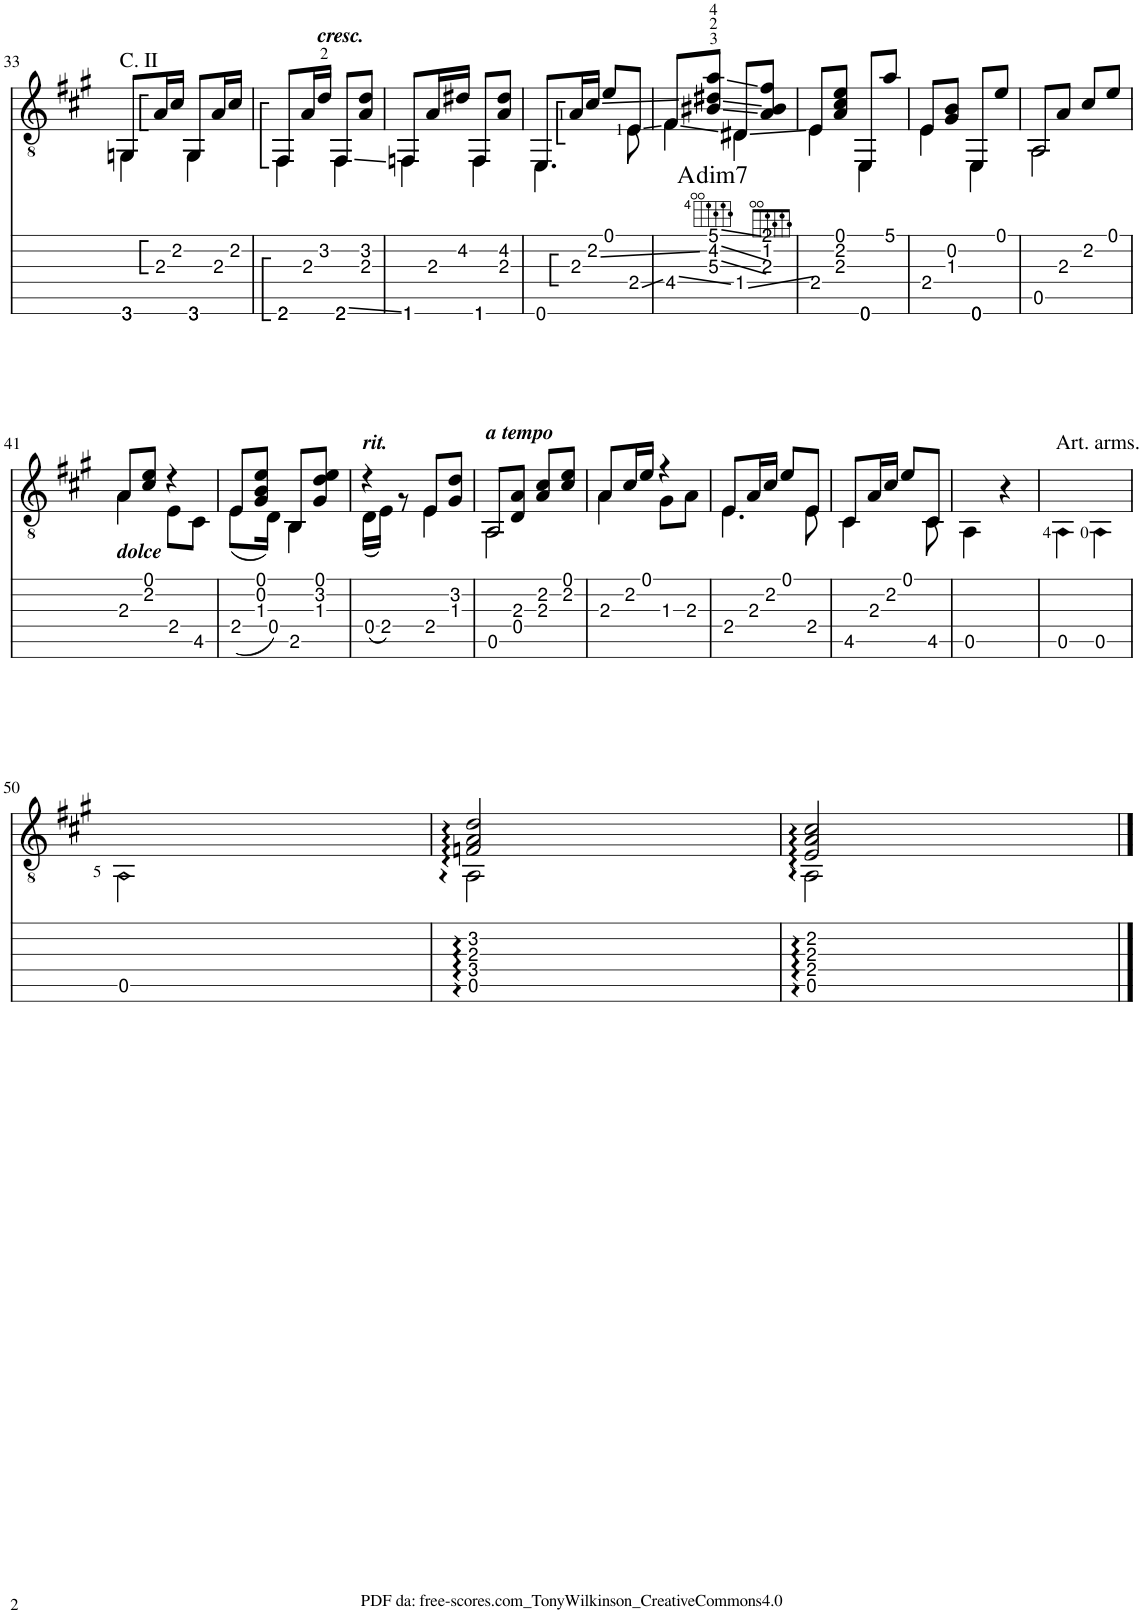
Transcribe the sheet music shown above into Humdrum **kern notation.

**kern	**kern	**harte
*part1	*part1	*part1
*staff2	*staff1	*
*I"Guitar	*	*
*I'Guit.	*	*
!!LO:PB:g=z
*	*clefGv2	*
*k[f#c#g#]	*k[f#c#g#]	*
*M2/4	*M2/4	*
=33	=33	=33
*^	*^	*
!	!	!LO:TX:a:t=C. II	!	!
8GGL	4GG	8GGn/L	4GG\	.
16AL	.	16A/L	.	.
16c#JJ	.	16c#/JJ	.	.
8GGL	4GG	8GG/L	4GG\	.
16AL	.	16A/L	.	.
16c#JJ	.	16c#/JJ	.	.
=34	=34	=34	=34	=34
8FF#L	4FF#	8FF#/L	4FF#\	.
16AL	.	16A/L	.	.
!	!	!LO:TX:a:Bi:t=cresc.	!	!
16dJJ	.	16d/JJ	.	.
8FF#L	4FF#	8FF#/L	4FF#\	.
8A\ 8d\J	.	8A/ 8d/J	.	.
=35	=35	=35	=35	=35
8FFL	4FF	8FFn/L	4FF\	.
16AL	.	16A/L	.	.
16d#JJ	.	16d#X/JJ	.	.
8FFL	4FF	8FF/L	4FF\	.
8A\ 8d#\J	.	8A/ 8d#/J	.	.
=36	=36	=36	=36	=36
8EEL	4.EE	8EE/L	4.EE\	.
16AL	.	16A/L	.	.
16c#JJ	.	16c#/JJ	.	.
8eL	.	8e/L	.	.
8EJ	8E	8E/J	8E\	.
=37	=37	=37	=37	=37
8F#L	4F#	8F#/L	4F#\	.
!	!	!	!	!LO:H:kt=dim7
8B#\ 8d#\ 8a\J	.	8B#X/ 8d#X/ 8a/J	.	A:dim7
8D#L	4D#	8D#X/L	4D#\	.
8A\ 8B#\ 8f#\J	.	8A/ 8B#/ 8f#/J	.	.
=38	=38	=38	=38	=38
8EL	4E	8E/L	4E\	.
8A\ 8c#\ 8e\J	.	8A/ 8c#/ 8e/J	.	.
8EEL	4EE	8EE/L	4EE\	.
8aJ	.	8a/J	.	.
=39	=39	=39	=39	=39
8EL	4E	8E/L	4E\	.
8G#\ 8B\J	.	8G#/ 8B/J	.	.
8EEL	4EE	8EE/L	4EE\	.
8eJ	.	8e/J	.	.
=40	=40	=40	=40	=40
!	!	!LO:N:head=open	!	!
8AAL	2AA	8AA/L	2AA\	.
8AJ	.	8A/J	.	.
8c#L	.	8c#/L	.	.
8eJ	.	8e/J	.	.
!!LO:LB:g=z	!!
=41	=41	=41	=41	=41
!LO:TX:a:Bi:t=dolce	!	!	!	!
8AL	4A	8A/L	4A\	.
8c#\ 8e\J	.	8c#/ 8e/J	.	.
4r	8EL	4r	8E\L	.
.	8C#J	.	8C#\J	.
=42	=42	=42	=42	=42
8EL	8.EL	8E/L	(8.E\L	.
8G#\ 8B\ 8e\J	.	8G#/ 8B/ 8e/J	.	.
.	16DJk	.	16D\Jk)	.
8BBL	4BB	8BB/L	4BB\	.
8G#\ 8d\ 8e\J	.	8G#/ 8d/ 8e/J	.	.
=43	=43	=43	=43	=43
!	!	!LO:TX:a:Bi:t=rit.	!	!
4r	16DLL	4r	(16D\LL	.
.	16EJJ	.	16E\JJ)	.
.	8r	.	8r	.
8EL	4E	8E/L	4E\	.
8G#\ 8d\J	.	8G#/ 8d/J	.	.
=44	=44	=44	=44	=44
!	!	!LO:TX:a:Bi:t=a tempo	!	!
!	!	!LO:N:head=open	!	!
8AAL	2AA	8AA/L	2AA\	.
8D\ 8A\J	.	8D/ 8A/J	.	.
8A\ 8c#\L	.	8A/ 8c#/L	.	.
8c#\ 8e\J	.	8c#/ 8e/J	.	.
=45	=45	=45	=45	=45
8AL	4A	8A/L	4A\	.
16c#L	.	16c#/L	.	.
16eJJ	.	16e/JJ	.	.
4r	8G#L	4r	8G#\L	.
.	8AJ	.	8A\J	.
=46	=46	=46	=46	=46
8EL	4.E	8E/L	4.E\	.
16AL	.	16A/L	.	.
16c#JJ	.	16c#/JJ	.	.
8eL	.	8e/L	.	.
8EJ	8E	8E/J	8E\	.
=47	=47	=47	=47	=47
8C#L	4.C#	8C#/L	4.C#\	.
16AL	.	16A/L	.	.
16c#JJ	.	16c#/JJ	.	.
8eL	.	8e/L	.	.
8C#J	8C#	8C#/J	8C#\	.
*v	*v	*	*	*
*	*v	*v	*
=48	=48	=48
4AA	4AA\	.
4r	4r	.
=49	=49	=49
!	!LO:TX:a:t=Art. arms.	!
4AA	4AA\	.
4AA	4AA\	.
!!LO:LB:g=z
=50	=50	=50
2AA	2AA\	.
=51	=51	=51
*^	*^	*
2F:: 2A:: 2d::	2AA::	2Fn/ 2A/ 2d/	2AA\	.
=52	=52	=52	=52	=52
2E:: 2A:: 2c#::	2AA::	2E/ 2A/ 2c#/	2AA\	.
*v	*v	*	*	*
*	*v	*v	*
==	==	==
*-	*-	*-
